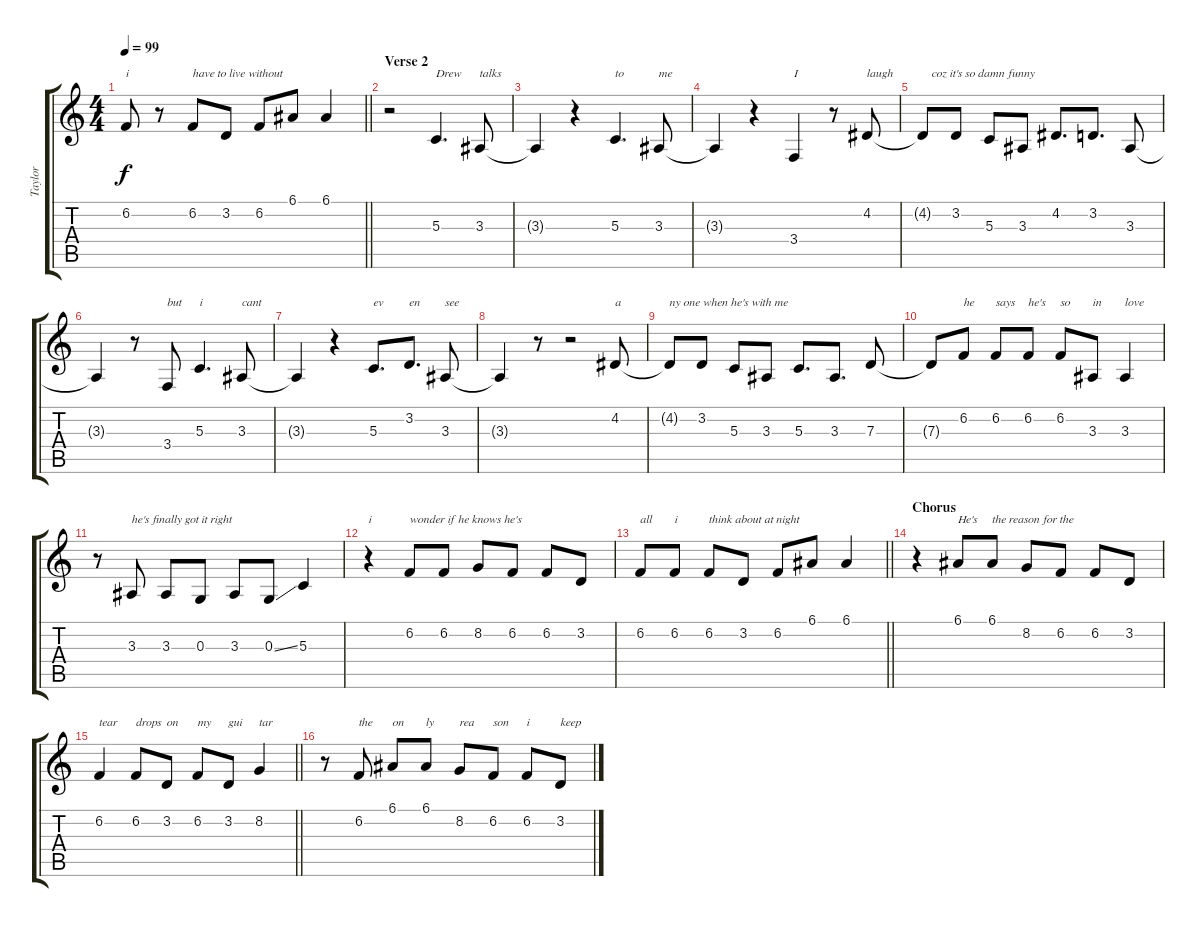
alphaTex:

\track ("Taylor" "Taylor") {instrument ocarina}
\staff {score tabs}
\tuning (E4 B3 G3 D3 A2 E2) {hide}
\ts (4 4)
\tempo 99
\clef g2
\barLineRight lightlight
\ks c
6.2.8{txt "i" dy f} r.8 6.2.8{txt "have to live without"} 3.2.8 6.2.8 6.1.8 6.1.4 |
\section ("" "Verse 2")
r.2 5.3.4{d txt "Drew"} 3.3.8{txt "talks"} |
3.3{t}.4 r.4 5.3.4{d txt "to"} 3.3.8{txt "me"} |
3.3{t}.4 r.4 3.4.4{txt "I"} r.8 4.2.8{txt "laugh"} |
4.2{t}.8{txt "   coz it's so damn funny"} 3.2.8 5.3.8 3.3.8 4.2.8{d} 3.2.8{d} 3.3.8 |
3.3{t}.4 r.8 3.4.8{txt "but "} 5.3.4{d txt "i "} 3.3.8{txt "cant"} |
3.3{t}.4 r.4 5.3.8{d txt "ev"} 3.2.8{d txt "en"} 3.3.8{txt "see"} |
3.3{t}.4 r.8 r.2 4.2.8{txt "a"} |
4.2{t}.8{txt "ny one when he's with me"} 3.2.8 5.3.8 3.3.8 5.3.8{d} 3.3.8{d} 7.3.8 |
7.3{t}.8 6.2.8{txt "he"} 6.2.8{txt "says"} 6.2.8{txt "he's"} 6.2.8{txt "so"} 3.3.8{txt "in"} 3.3.4{txt "love"} |
r.8 3.3.8{txt "he's finally got it right"} 3.3.8 0.3.8 3.3.8 0.3{ss}.8 5.3.4 |
r.4{txt "i"} 6.2.8{txt "wonder if he knows he's"} 6.2.8 8.2.8 6.2.8 6.2.8 3.2.8 |
\barLineRight lightlight
6.2.8{txt "all "} 6.2.8{txt "i"} 6.2.8{txt "think about at night"} 3.2.8 6.2.8 6.1.8 6.1.4 |
\section ("" "Chorus")
r.4 6.1.8{txt "He's"} 6.1.8{txt "the reason for the "} 8.2.8 6.2.8 6.2.8 3.2.8 |
\barLineRight lightlight
6.2.4{txt "tear"} 6.2.8{txt "drops"} 3.2.8{txt "on"} 6.2.8{txt "my"} 3.2.8{txt "gui"} 8.2.4{txt "tar"} |
r.8 6.2.8{txt "the"} 6.1.8{txt "on"} 6.1.8{txt "ly"} 8.2.8{txt "rea"} 6.2.8{txt "son"} 6.2.8{txt "i"} 3.2.8{txt "keep"}
